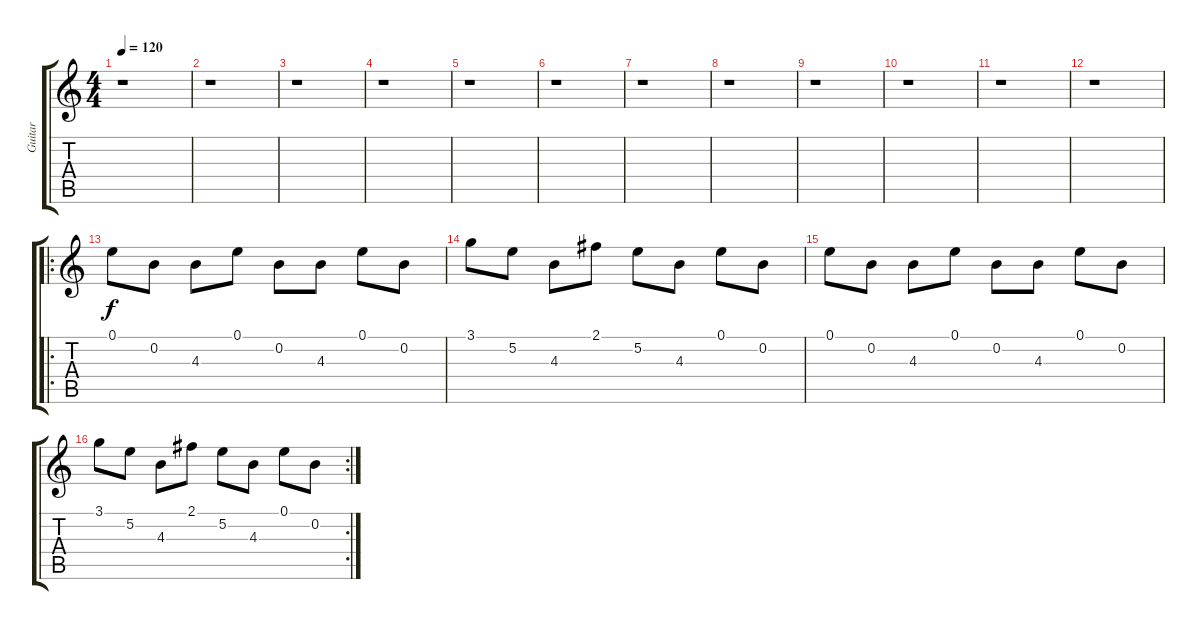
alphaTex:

\track ("Guitar" "Guitar") {instrument electricguitarclean}
\staff {score tabs}
\tuning (E4 B3 G3 D3 A2 E2) {hide}
\ts (4 4)
\tempo 120
\clef g2
\ks c
r.1{dy f} |
r.1 |
r.1 |
r.1 |
r.1 |
r.1 |
r.1 |
r.1 |
r.1 |
r.1 |
r.1 |
r.1 |
\ro
0.1.8 0.2.8 4.3.8 0.1.8 0.2.8 4.3.8 0.1.8 0.2.8 |
3.1.8 5.2.8 4.3.8 2.1.8 5.2.8 4.3.8 0.1.8 0.2.8 |
0.1.8 0.2.8 4.3.8 0.1.8 0.2.8 4.3.8 0.1.8 0.2.8 |
\rc 2
3.1.8 5.2.8 4.3.8 2.1.8 5.2.8 4.3.8 0.1.8 0.2.8
